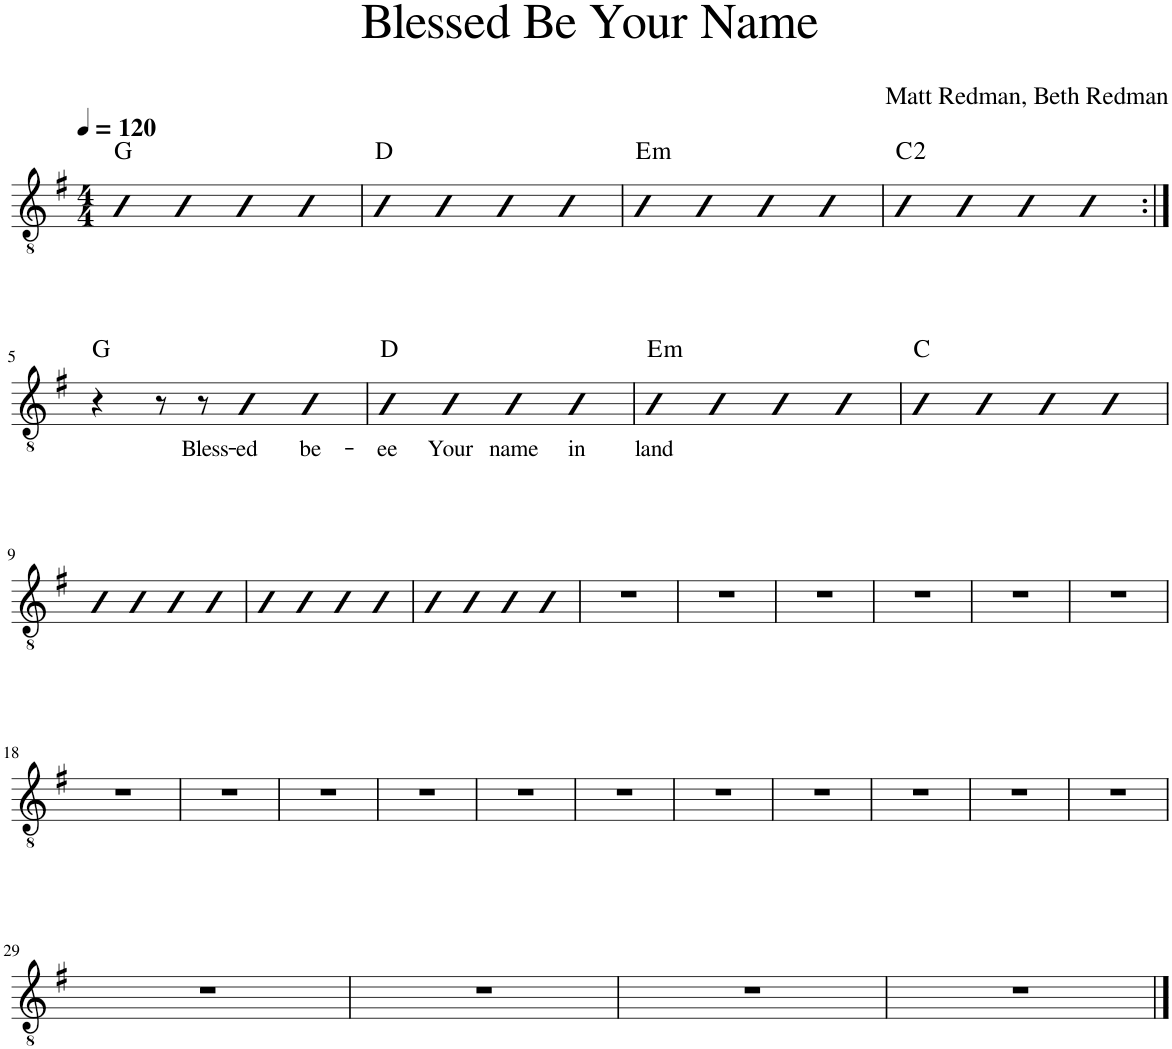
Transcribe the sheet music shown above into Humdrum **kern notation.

**kern	**text	**harte
*part1	*part1	*part1
*staff1	*staff1	*
*I"Classical Guitar	*	*
*I'Guit.	*	*
*clefGv2	*	*
*k[f#]	*	*
*M4/4	*	*
*MM120	*	*
=1	=1	=1
4B	.	G:maj
4B	.	.
4B	.	.
4B	.	.
=2	=2	=2
4B	.	D:maj
4B	.	.
4B	.	.
4B	.	.
=3	=3	=3
!	!	!LO:H:kt=m
4B	.	E:min
4B	.	.
4B	.	.
4B	.	.
=4	=4	=4
4B	.	C:maj(2)
4B	.	.
4B	.	.
4B	.	.
!!LO:LB:g=z
=5:|!	=5:|!	=5:|!
4r	.	G:maj
8r	.	.
!	!LO:LY:b	!
8r	Bless-	.
!	!LO:LY:b	!
4B	-ed	.
!	!LO:LY:b	!
4B	be-	.
=6	=6	=6
!	!LO:LY:b	!
4B	-ee	D:maj
!	!LO:LY:b	!
4B	Your	.
!	!LO:LY:b	!
4B	name	.
!	!LO:LY:b	!
4B	in	.
=7	=7	=7
!	!LO:LY:b	!LO:H:kt=m
4B	land	E:min
4B	.	.
4B	.	.
4B	.	.
=8	=8	=8
4B	.	C:maj
4B	.	.
4B	.	.
4B	.	.
!!LO:LB:g=z
=9	=9	=9
4B	.	.
4B	.	.
4B	.	.
4B	.	.
=10	=10	=10
4B	.	.
4B	.	.
4B	.	.
4B	.	.
=11	=11	=11
4B	.	.
4B	.	.
4B	.	.
4B	.	.
=12	=12	=12
1r	.	.
=13	=13	=13
1r	.	.
=14	=14	=14
1r	.	.
=15	=15	=15
1r	.	.
=16	=16	=16
1r	.	.
=17	=17	=17
1r	.	.
!!LO:LB:g=z
=18	=18	=18
1r	.	.
=19	=19	=19
1r	.	.
=20	=20	=20
1r	.	.
=21	=21	=21
1r	.	.
=22	=22	=22
1r	.	.
=23	=23	=23
1r	.	.
=24	=24	=24
1r	.	.
=25	=25	=25
1r	.	.
=26	=26	=26
1r	.	.
=27	=27	=27
1r	.	.
=28	=28	=28
1r	.	.
!!LO:LB:g=z
=29	=29	=29
1r	.	.
=30	=30	=30
1r	.	.
=31	=31	=31
1r	.	.
=32	=32	=32
1r	.	.
==	==	==
*-	*-	*-
